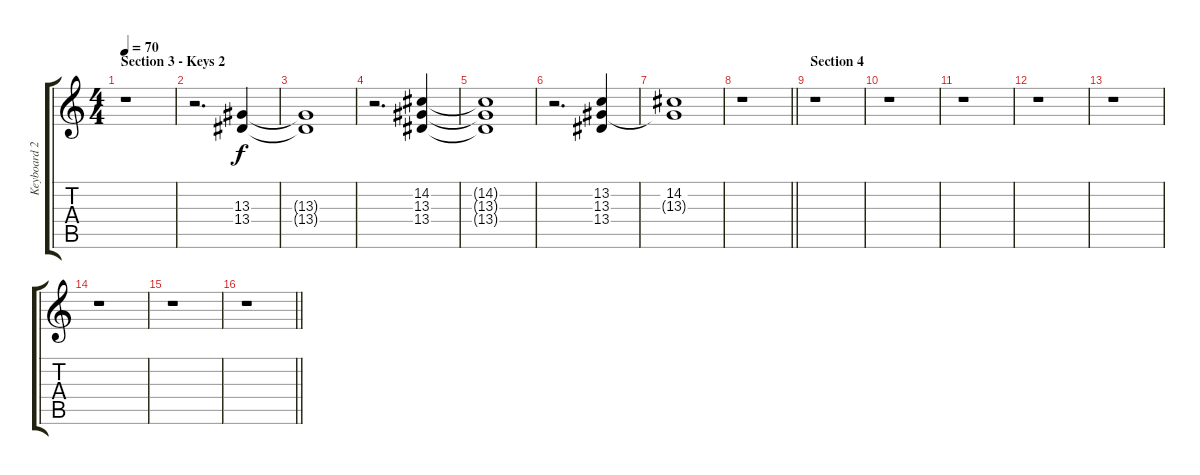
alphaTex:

\track ("Keyboard 2 (Choir Aahs)" "Keyboard 2") {instrument choiraahs}
\staff {score tabs}
\tuning (E4 B3 G3 D3 A2 E2) {hide}
\ts (4 4)
\section ("" "Section 3 - Keys 2")
\tempo 70
\clef g2
\ks c
r.1{dy f} |
r.2{d} (13.3 13.4).4 |
(13.3{t} 13.4{t}).1 |
r.2{d} (14.2 13.3 13.4).4 |
(14.2{t} 13.3{t} 13.4{t}).1 |
r.2{d} (13.2 13.3 13.4).4 |
(14.2 13.3{t}).1 |
\barLineRight lightlight
r.1 |
\section ("" "Section 4")
r.1 |
r.1 |
r.1 |
r.1 |
r.1 |
r.1 |
r.1 |
\barLineRight lightlight
r.1
